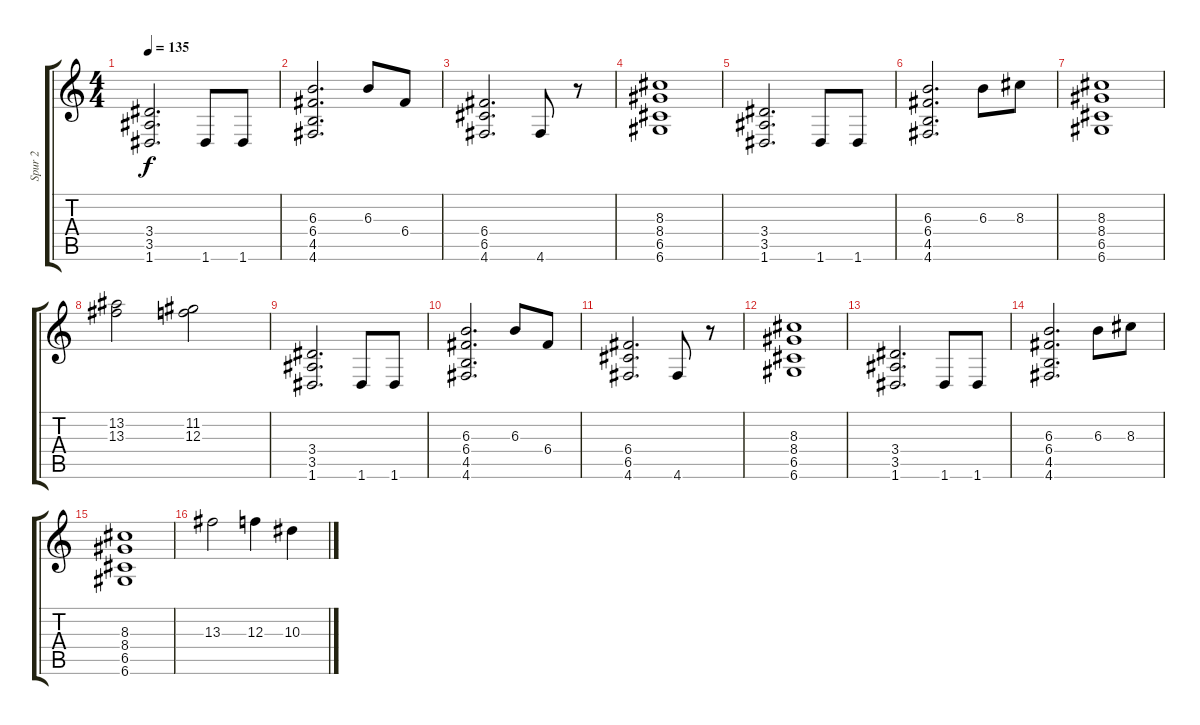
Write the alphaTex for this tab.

\track ("Spur 2" "Spur 2") {instrument distortionguitar}
\staff {score tabs}
\tuning (D4 A3 F3 C3 G2 D2) {hide}
\ts (4 4)
\tempo 135
\clef g2
\ks c
(3.4 3.5 1.6).2{d dy f instrument distortionguitar} 1.6.8 1.6.8 |
(6.3 6.4 4.5 4.6).2{d} 6.3.8 6.4.8 |
(6.4 6.5 4.6).2{d} 4.6.8 r.8 |
(8.3 8.4 6.5 6.6).1 |
(3.4 3.5 1.6).2{d} 1.6.8 1.6.8 |
(6.3 6.4 4.5 4.6).2{d} 6.3.8 8.3.8 |
(8.3 8.4 6.5 6.6).1 |
(13.2 13.3).2 (11.2 12.3).2 |
(3.4 3.5 1.6).2{d} 1.6.8 1.6.8 |
(6.3 6.4 4.5 4.6).2{d} 6.3.8 6.4.8 |
(6.4 6.5 4.6).2{d} 4.6.8 r.8 |
(8.3 8.4 6.5 6.6).1 |
(3.4 3.5 1.6).2{d} 1.6.8 1.6.8 |
(6.3 6.4 4.5 4.6).2{d} 6.3.8 8.3.8 |
(8.3 8.4 6.5 6.6).1 |
13.3.2 12.3.4 10.3.4
